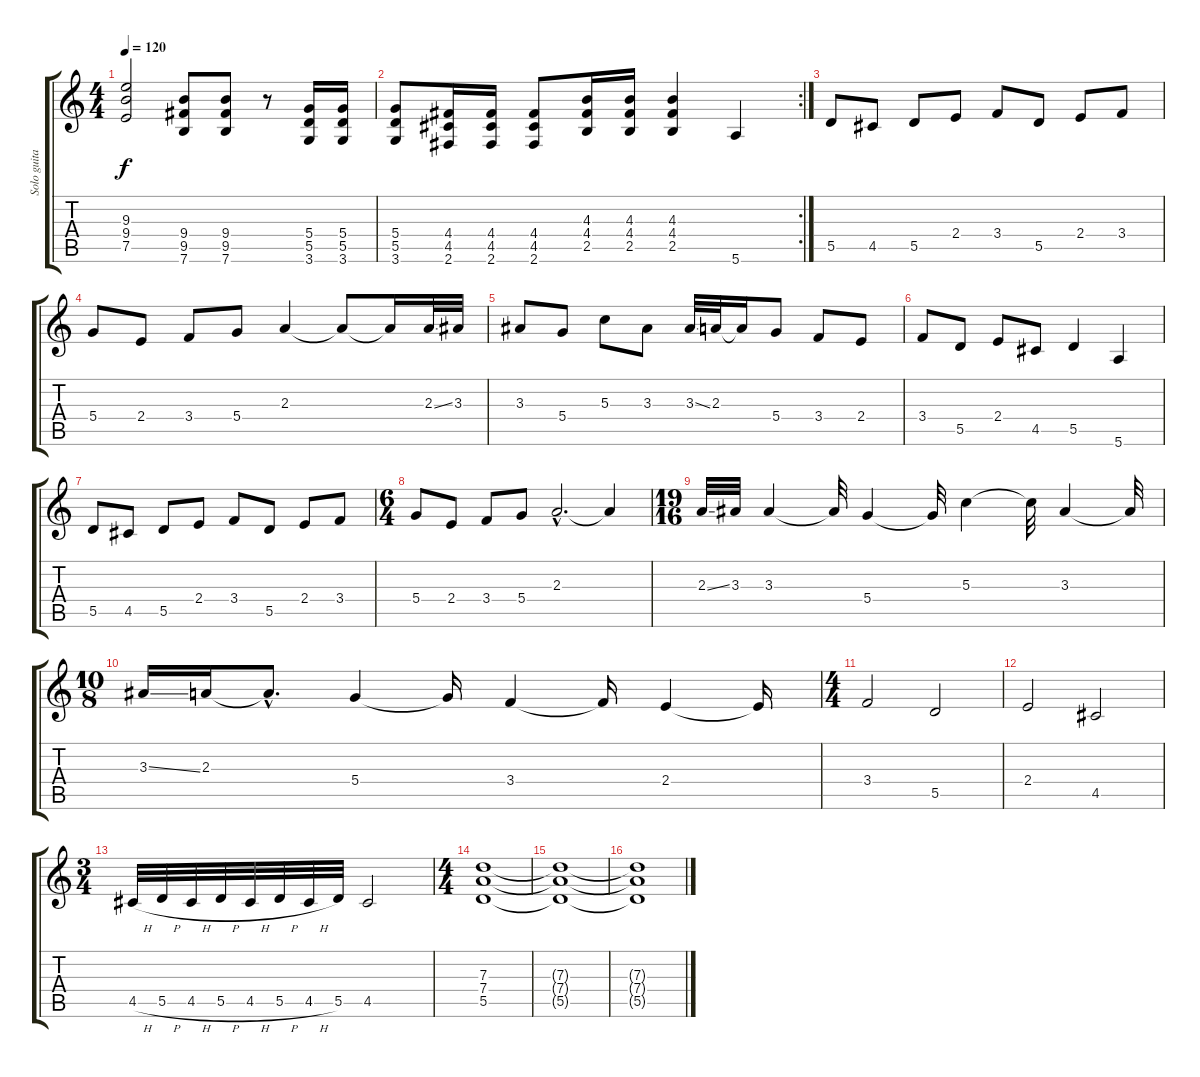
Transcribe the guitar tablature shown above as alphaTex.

\track ("Solo guitar" "Solo guita") {instrument distortionguitar}
\staff {score tabs}
\tuning (E4 B3 G3 D3 A2 E2) {hide}
\ts (4 4)
\tempo 120
\clef g2
\ks c
(9.3 9.4 7.5).2{dy f} (9.4 9.5 7.6).8 (9.4 9.5 7.6).8 r.8 (5.4 5.5 3.6).16 (5.4 5.5 3.6).16 |
\rc 2
(5.4 5.5 3.6).8 (4.4 4.5 2.6).16 (4.4 4.5 2.6).16 (4.4 4.5 2.6).8 (4.3 4.4 2.5).16 (4.3 4.4 2.5).16 (4.3 4.4 2.5).4 5.6.4 |
5.5.8 4.5.8 5.5.8 2.4.8 3.4.8 5.5.8 2.4.8 3.4.8 |
5.4.8 2.4.8 3.4.8 5.4.8 2.3.4 2.3{t}.8 2.3{t}.16 2.3{ss}.32 3.3.32 |
3.3.8 5.4.8 5.3.8 3.3.8 3.3{ss}.32 2.3.32 2.3{t}.16 5.4.8 3.4.8 2.4.8 |
3.4.8 5.5.8 2.4.8 4.5.8 5.5.4 5.6.4 |
5.5.8 4.5.8 5.5.8 2.4.8 3.4.8 5.5.8 2.4.8 3.4.8 |
\ts (6 4)
5.4.8 2.4.8 3.4.8 5.4.8 2.3{hac}.2{d} 2.3{t}.4 |
\ts (19 16)
2.3{ss}.32 3.3.32 3.3.4 3.3{t}.32 5.4.4 5.4{t}.32 5.3.4 5.3{t}.32 3.3.4 3.3{t}.32 |
\ts (10 8)
3.3{ss}.16 2.3.16 2.3{hac t}.8{d} 5.4.4 5.4{t}.16 3.4.4 3.4{t}.16 2.4.4 2.4{t}.16 |
\ts (4 4)
3.4.2 5.5.2 |
2.4.2 4.5.2 |
\ts (3 4)
4.5{h}.32 5.5{h}.32 4.5{h}.32 5.5{h}.32 4.5{h}.32 5.5{h}.32 4.5{h}.32 5.5.32 4.5.2 |
\ts (4 4)
(7.3 7.4 5.5).1 |
(7.3{t} 7.4{t} 5.5{t}).1 |
(7.3{t} 7.4{t} 5.5{t}).1
